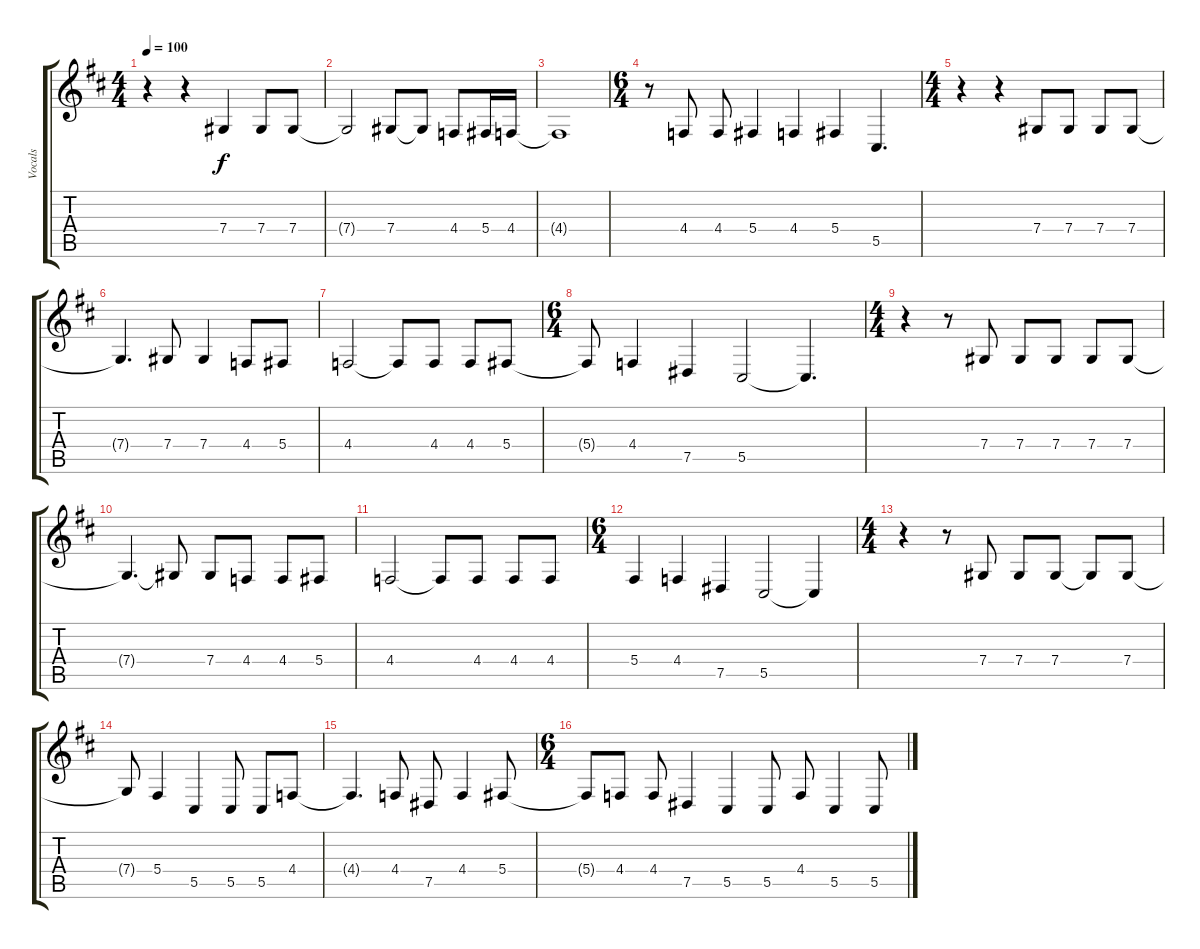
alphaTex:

\track ("Vocals" "Vocals") {instrument violin}
\staff {score tabs}
\tuning (Eb4 Bb3 Gb3 Db3 Ab2 Eb2) {hide}
\ts (4 4)
\tempo 100
\clef g2
\ks d
r.4{dy f} r.4 7.4.4 7.4.8 7.4.8 |
7.4{t}.2 7.4.8 7.4{t}.8 4.4.8 5.4.16 4.4.16 |
4.4{t}.1 |
\ts (6 4)
r.8 4.4.8 4.4.8 5.4.4 4.4.4 5.4.4 5.5.4{d} |
\ts (4 4)
r.4 r.4 7.4.8 7.4.8 7.4.8 7.4.8 |
7.4{t}.4{d} 7.4.8 7.4.4 4.4.8 5.4.8 |
4.4.2 4.4{t}.8 4.4.8 4.4.8 5.4.8 |
\ts (6 4)
5.4{t}.8 4.4.4 7.5.4 5.5.2 5.5{t}.4{d} |
\ts (4 4)
r.4 r.8 7.4.8 7.4.8 7.4.8 7.4.8 7.4.8 |
7.4{t}.4{d} 7.4{t}.8 7.4.8 4.4.8 4.4.8 5.4.8 |
4.4.2 4.4{t}.8 4.4.8 4.4.8 4.4.8 |
\ts (6 4)
5.4.4 4.4.4 7.5.4 5.5.2 5.5{t}.4 |
\ts (4 4)
r.4 r.8 7.4.8 7.4.8 7.4.8 7.4{t}.8 7.4.8 |
7.4{t}.8 5.4.4 5.5.4 5.5.8 5.5.8 4.4.8 |
4.4{t}.4{d} 4.4.8 7.5.8 4.4.4 5.4.8 |
\ts (6 4)
5.4{t}.8 4.4.8 4.4.8 7.5.4 5.5.4 5.5.8 4.4.8 5.5.4 5.5.8
